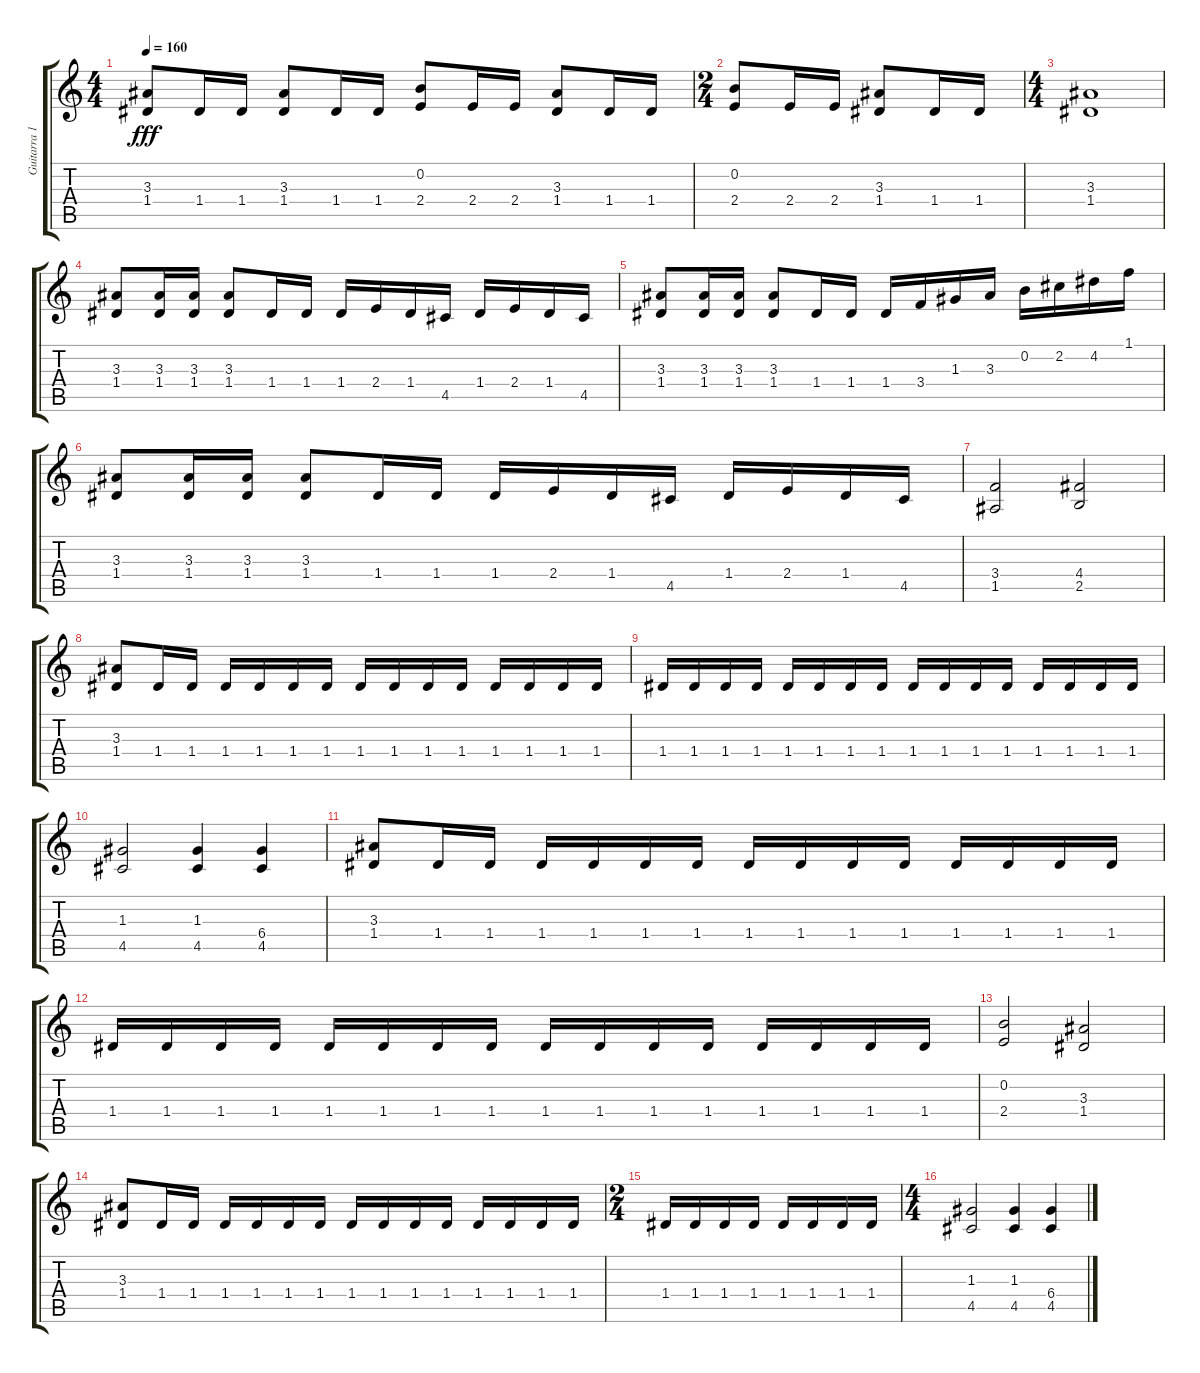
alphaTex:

\track ("Guitarra 1" "Guitarra 1") {instrument overdrivenguitar}
\staff {score tabs}
\tuning (E4 B3 G3 D3 A2 E2) {hide}
\ts (4 4)
\tempo 160
\clef g2
\ks c
(3.3 1.4).8{dy fff} 1.4.16 1.4.16 (3.3 1.4).8 1.4.16 1.4.16 (0.2 2.4).8 2.4.16 2.4.16 (3.3 1.4).8 1.4.16 1.4.16 |
\ts (2 4)
(0.2 2.4).8 2.4.16 2.4.16 (3.3 1.4).8 1.4.16 1.4.16 |
\ts (4 4)
(3.3 1.4).1 |
(3.3 1.4).8 (3.3 1.4).16 (3.3 1.4).16 (3.3 1.4).8 1.4.16 1.4.16 1.4.16 2.4.16 1.4.16 4.5.16 1.4.16 2.4.16 1.4.16 4.5.16 |
(3.3 1.4).8 (3.3 1.4).16 (3.3 1.4).16 (3.3 1.4).8 1.4.16 1.4.16 1.4.16 3.4.16 1.3.16 3.3.16 0.2.16 2.2.16 4.2.16 1.1.16 |
(3.3 1.4).8 (3.3 1.4).16 (3.3 1.4).16 (3.3 1.4).8 1.4.16 1.4.16 1.4.16 2.4.16 1.4.16 4.5.16 1.4.16 2.4.16 1.4.16 4.5.16 |
(3.4 1.5).2 (4.4 2.5).2 |
(3.3 1.4).8 1.4.16 1.4.16 1.4.16 1.4.16 1.4.16 1.4.16 1.4.16 1.4.16 1.4.16 1.4.16 1.4.16 1.4.16 1.4.16 1.4.16 |
1.4.16 1.4.16 1.4.16 1.4.16 1.4.16 1.4.16 1.4.16 1.4.16 1.4.16 1.4.16 1.4.16 1.4.16 1.4.16 1.4.16 1.4.16 1.4.16 |
(1.3 4.5).2 (1.3 4.5).4 (6.4 4.5).4 |
(3.3 1.4).8 1.4.16 1.4.16 1.4.16 1.4.16 1.4.16 1.4.16 1.4.16 1.4.16 1.4.16 1.4.16 1.4.16 1.4.16 1.4.16 1.4.16 |
1.4.16 1.4.16 1.4.16 1.4.16 1.4.16 1.4.16 1.4.16 1.4.16 1.4.16 1.4.16 1.4.16 1.4.16 1.4.16 1.4.16 1.4.16 1.4.16 |
(0.2 2.4).2 (3.3 1.4).2 |
(3.3 1.4).8 1.4.16 1.4.16 1.4.16 1.4.16 1.4.16 1.4.16 1.4.16 1.4.16 1.4.16 1.4.16 1.4.16 1.4.16 1.4.16 1.4.16 |
\ts (2 4)
1.4.16 1.4.16 1.4.16 1.4.16 1.4.16 1.4.16 1.4.16 1.4.16 |
\ts (4 4)
(1.3 4.5).2 (1.3 4.5).4 (6.4 4.5).4
